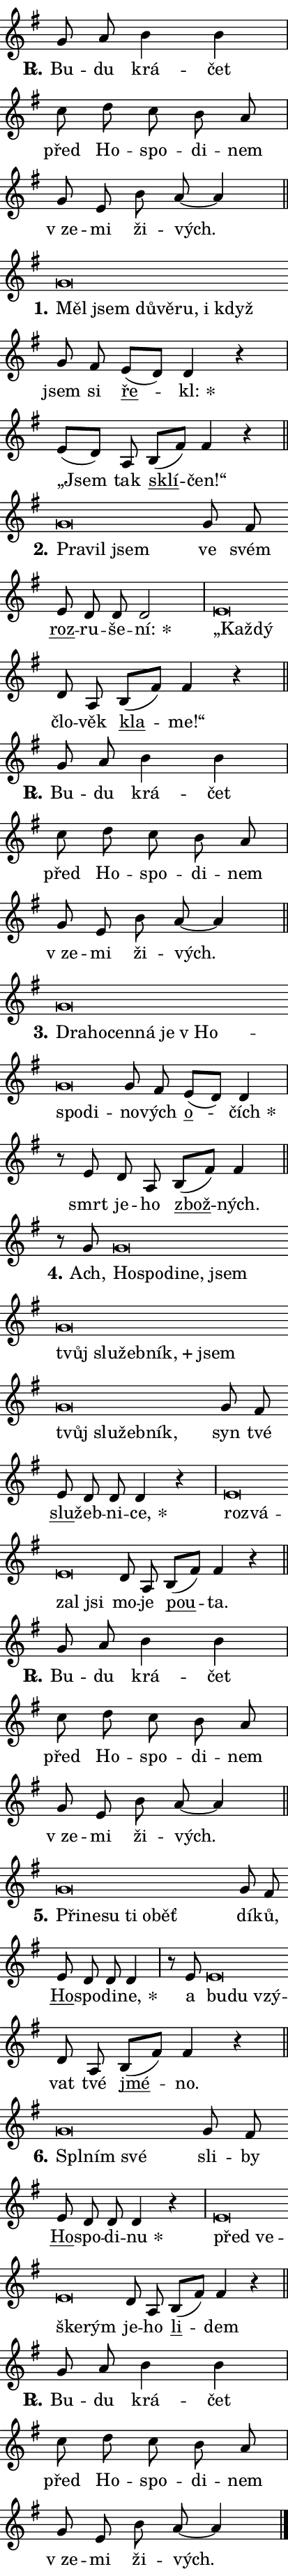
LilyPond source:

\version "2.22.1"
\header { tagline = "" }
\paper {
  indent = 0\cm
  top-margin = 0\cm
  right-margin = 0\cm
  bottom-margin = 0\cm
  left-margin = 0\cm
  paper-width = 7\cm
  page-breaking = #ly:one-page-breaking
  system-system-spacing.basic-distance = #11
  score-system-spacing.basic-distance = #11.3
  ragged-last = ##f
}


%% Author: Thomas Morley
%% https://lists.gnu.org/archive/html/lilypond-user/2020-05/msg00002.html
#(define (line-position grob)
"Returns position of @var[grob} in current system:
   @code{'start}, if at first time-step
   @code{'end}, if at last time-step
   @code{'middle} otherwise
"
  (let* ((col (ly:item-get-column grob))
         (ln (ly:grob-object col 'left-neighbor))
         (rn (ly:grob-object col 'right-neighbor))
         (col-to-check-left (if (ly:grob? ln) ln col))
         (col-to-check-right (if (ly:grob? rn) rn col))
         (break-dir-left
           (and
             (ly:grob-property col-to-check-left 'non-musical #f)
             (ly:item-break-dir col-to-check-left)))
         (break-dir-right
           (and
             (ly:grob-property col-to-check-right 'non-musical #f)
             (ly:item-break-dir col-to-check-right))))
        (cond ((eqv? 1 break-dir-left) 'start)
              ((eqv? -1 break-dir-right) 'end)
              (else 'middle))))

#(define (tranparent-at-line-position vctor)
  (lambda (grob)
  "Relying on @code{line-position} select the relevant enry from @var{vctor}.
Used to determine transparency,"
    (case (line-position grob)
      ((end) (not (vector-ref vctor 0)))
      ((middle) (not (vector-ref vctor 1)))
      ((start) (not (vector-ref vctor 2))))))

noteHeadBreakVisibility =
#(define-music-function (break-visibility)(vector?)
"Makes @code{NoteHead}s transparent relying on @var{break-visibility}"
#{
  \override NoteHead.transparent =
    #(tranparent-at-line-position break-visibility)
#})

#(define delete-ledgers-for-transparent-note-heads
  (lambda (grob)
    "Reads whether a @code{NoteHead} is transparent.
If so this @code{NoteHead} is removed from @code{'note-heads} from
@var{grob}, which is supposed to be @code{LedgerLineSpanner}.
As a result ledgers are not printed for this @code{NoteHead}"
    (let* ((nhds-array (ly:grob-object grob 'note-heads))
           (nhds-list
             (if (ly:grob-array? nhds-array)
                 (ly:grob-array->list nhds-array)
                 '()))
           ;; Relies on the transparent-property being done before
           ;; Staff.LedgerLineSpanner.after-line-breaking is executed.
           ;; This is fragile ...
           (to-keep
             (remove
               (lambda (nhd)
                 (ly:grob-property nhd 'transparent #f))
               nhds-list)))
      ;; TODO find a better method to iterate over grob-arrays, similiar
      ;; to filter/remove etc for lists
      ;; For now rebuilt from scratch
      (set! (ly:grob-object grob 'note-heads)  '())
      (for-each
        (lambda (nhd)
          (ly:pointer-group-interface::add-grob grob 'note-heads nhd))
        to-keep))))

hideNotes = {
  \noteHeadBreakVisibility #begin-of-line-visible
}
unHideNotes = {
  \noteHeadBreakVisibility #all-visible
}

% work-around for resetting accidentals
% https://lilypond.org/doc/v2.23/Documentation/notation/displaying-rhythms#unmetered-music
cadenzaMeasure = {
  \cadenzaOff
  \partial 1024 s1024
  \cadenzaOn
}

#(define-markup-command (accent layout props text) (markup?)
  "Underline accented syllable"
  (interpret-markup layout props
    #{\markup \override #'(offset . 4.3) \underline { #text }#}))

responsum = \markup \concat {
  "R" \hspace #-1.05 \path #0.1 #'((moveto 0 0.07) (lineto 0.9 0.8)) \hspace #0.05 "."
}

\layout {
    \context {
        \Staff
        \remove "Time_signature_engraver"
        \override LedgerLineSpanner.after-line-breaking = #delete-ledgers-for-transparent-note-heads
    }
    \context {
        \Voice {
            \override NoteHead.output-attributes = #'((class . "notehead"))
            \override Hairpin.height = #0.55
        }
    }
    \context {
        \Lyrics {
            \override StanzaNumber.output-attributes = #'((class . "stanzanumber"))
            \override LyricSpace.minimum-distance = #0.9
            \override LyricText.font-name = #"TeX Gyre Schola"
            \override LyricText.font-size = 1
            \override StanzaNumber.font-name = #"TeX Gyre Schola Bold"
            \override StanzaNumber.font-size = 1
        }
    }
}

% magnetic-lyrics.ily
%
%   written by
%     Jean Abou Samra <jean@abou-samra.fr>
%     Werner Lemberg <wl@gnu.org>
%
%   adapted by
%     Jiri Hon <jiri.hon@gmail.com>
%
% Version 2022-Apr-15

% https://www.mail-archive.com/lilypond-user@gnu.org/msg149350.html

#(define (Left_hyphen_pointer_engraver context)
   "Collect syllable-hyphen-syllable occurrences in lyrics and store
them in properties.  This engraver only looks to the left.  For
example, if the lyrics input is @code{foo -- bar}, it does the
following.

@itemize @bullet
@item
Set the @code{text} property of the @code{LyricHyphen} grob between
@q{foo} and @q{bar} to @code{foo}.

@item
Set the @code{left-hyphen} property of the @code{LyricText} grob with
text @q{foo} to the @code{LyricHyphen} grob between @q{foo} and
@q{bar}.
@end itemize

Use this auxiliary engraver in combination with the
@code{lyric-@/text::@/apply-@/magnetic-@/offset!} hook."
   (let ((hyphen #f)
         (text #f))
     (make-engraver
      (acknowledgers
       ((lyric-syllable-interface engraver grob source-engraver)
        (set! text grob)))
      (end-acknowledgers
       ((lyric-hyphen-interface engraver grob source-engraver)
        ;(when (not (grob::has-interface grob 'lyric-space-interface))
          (set! hyphen grob)));)
      ((stop-translation-timestep engraver)
       (when (and text hyphen)
         (ly:grob-set-object! text 'left-hyphen hyphen))
       (set! text #f)
       (set! hyphen #f)))))

#(define (lyric-text::apply-magnetic-offset! grob)
   "If the space between two syllables is less than the value in
property @code{LyricText@/.details@/.squash-threshold}, move the right
syllable to the left so that it gets concatenated with the left
syllable.

Use this function as a hook for
@code{LyricText@/.after-@/line-@/breaking} if the
@code{Left_@/hyphen_@/pointer_@/engraver} is active."
   (let ((hyphen (ly:grob-object grob 'left-hyphen #f)))
     (when hyphen
       (let ((left-text (ly:spanner-bound hyphen LEFT)))
         (when (grob::has-interface left-text 'lyric-syllable-interface)
           (let* ((common (ly:grob-common-refpoint grob left-text X))
                  (this-x-ext (ly:grob-extent grob common X))
                  (left-x-ext
                   (begin
                     ;; Trigger magnetism for left-text.
                     (ly:grob-property left-text 'after-line-breaking)
                     (ly:grob-extent left-text common X)))
                  ;; `delta` is the gap width between two syllables.
                  (delta (- (interval-start this-x-ext)
                            (interval-end left-x-ext)))
                  (details (ly:grob-property grob 'details))
                  (threshold (assoc-get 'squash-threshold details 0.2)))
             (when (< delta threshold)
               (let* (;; We have to manipulate the input text so that
                      ;; ligatures crossing syllable boundaries are not
                      ;; disabled.  For languages based on the Latin
                      ;; script this is essentially a beautification.
                      ;; However, for non-Western scripts it can be a
                      ;; necessity.
                      (lt (ly:grob-property left-text 'text))
                      (rt (ly:grob-property grob 'text))
                      (is-space (grob::has-interface hyphen 'lyric-space-interface))
                      (space (if is-space " " ""))
                      (space-markup (grob-interpret-markup grob " "))
                      (space-size (interval-length (ly:stencil-extent space-markup X)))
                      (extra-delta (if is-space space-size 0))
                      ;; Append new syllable.
                      (ltrt-space (if (and (string? lt) (string? rt))
                                (string-append lt space rt)
                                (make-concat-markup (list lt space rt))))
                      ;; Right-align `ltrt` to the right side.
                      (ltrt-space-markup (grob-interpret-markup
                               grob
                               (make-translate-markup
                                (cons (interval-length this-x-ext) 0)
                                (make-right-align-markup ltrt-space)))))
                 (begin
                   ;; Don't print `left-text`.
                   (ly:grob-set-property! left-text 'stencil #f)
                   ;; Set text and stencil (which holds all collected
                   ;; syllables so far) and shift it to the left.
                   (ly:grob-set-property! grob 'text ltrt-space)
                   (ly:grob-set-property! grob 'stencil ltrt-space-markup)
                   (ly:grob-translate-axis! grob (- (- delta extra-delta)) X))))))))))


#(define (lyric-hyphen::displace-bounds-first grob)
   ;; Make very sure this callback isn't triggered too early.
   (let ((left (ly:spanner-bound grob LEFT))
         (right (ly:spanner-bound grob RIGHT)))
     (ly:grob-property left 'after-line-breaking)
     (ly:grob-property right 'after-line-breaking)
     (ly:lyric-hyphen::print grob)))

squashThreshold = #0.4

\layout {
  \context {
    \Lyrics
    \consists #Left_hyphen_pointer_engraver
    \override LyricText.after-line-breaking =
      #lyric-text::apply-magnetic-offset!
    \override LyricHyphen.stencil = #lyric-hyphen::displace-bounds-first
    \override LyricText.details.squash-threshold = \squashThreshold
    \override LyricHyphen.minimum-distance = 0
    \override LyricHyphen.minimum-length = \squashThreshold
  }
}

squash = \override LyricText.details.squash-threshold = 9999
unSquash = \override LyricText.details.squash-threshold = \squashThreshold

left = \override LyricText.self-alignment-X = #LEFT
unLeft = \revert LyricText.self-alignment-X

starOffset = #(lambda (grob) 
                (let ((x_offset (ly:self-alignment-interface::aligned-on-x-parent grob)))
                  (if (= x_offset 0) 0 (+ x_offset 1.2))))

star = #(define-music-function (syllable)(string?)
"Append star separator at the end of a syllable"
#{
  \once \override LyricText.X-offset = #starOffset
  \lyricmode { \markup {
    #syllable
    \override #'((font-name . "TeX Gyre Schola Bold")) \hspace #0.2 \lower #0.65 \larger "*"
  } }
#})

starAccent = #(define-music-function (syllable)(string?)
"Append star separator at the end of a syllable and make accent"
#{
  \once \override LyricText.X-offset = #starOffset
  \lyricmode { \markup {
    \accent #syllable
    \override #'((font-name . "TeX Gyre Schola Bold")) \hspace #0.2 \lower #0.65 \larger "*"
  } }
#})

breath = #(define-music-function (syllable)(string?)
"Append breathing indicator at the end of a syllable"
#{
  \lyricmode { \markup { #syllable "+" } }
#})

optionalBreath = #(define-music-function (syllable)(string?)
"Append optional breathing indicator at the end of a syllable"
#{
  \lyricmode { \markup { #syllable "(+)" } }
#})


\score {
    <<
        \new Voice = "melody" { \cadenzaOn \key g \major \relative { g'8 a b4 b \cadenzaMeasure \bar "|" c8 d c b a \cadenzaMeasure \bar "|" g e b' a~ a4 \cadenzaMeasure \bar "||" \break } }
        \new Lyrics \lyricsto "melody" { \lyricmode { \set stanza = \responsum
Bu -- du krá -- čet před Ho -- spo -- di -- nem "v ze" -- mi ži -- vých. } }
    >>
    \layout {}
}

\score {
    <<
        \new Voice = "melody" { \cadenzaOn \key g \major \relative { g'\breve*1/16 \hideNotes \breve*1/16 \bar "" \breve*1/16 \bar "" \breve*1/16 \bar "" \breve*1/16 \bar "" \breve*1/16 \breve*1/16 \bar "" \unHideNotes g8 fis \bar "" e[( d)] d4 r \cadenzaMeasure \bar "|" e8[( d8)] a \bar "" b[( fis')] fis4 r \cadenzaMeasure \bar "||" \break } }
        \new Lyrics \lyricsto "melody" { \lyricmode { \set stanza = "1."
\left Měl \squash jsem dů -- vě -- ru, i když \unLeft \unSquash jsem si \markup \accent ře -- \star kl: „Jsem tak \markup \accent sklí -- čen!“ } }
    >>
    \layout {}
}

\score {
    <<
        \new Voice = "melody" { \cadenzaOn \key g \major \relative { g'\breve*1/16 \hideNotes \breve*1/16 \breve*1/16 \bar "" \unHideNotes g8 fis \bar "" e d d d2 \cadenzaMeasure \bar "|" e\breve*1/16 \hideNotes \breve*1/16 \bar "" \unHideNotes d8 a \bar "" b[( fis')] fis4 r \cadenzaMeasure \bar "||" \break } }
        \new Lyrics \lyricsto "melody" { \lyricmode { \set stanza = "2."
\left Pra -- \squash vil jsem \unLeft \unSquash ve svém \markup \accent roz -- ru -- še -- \star ní: \left „Kaž -- \squash dý \unLeft \unSquash člo -- věk \markup \accent kla -- me!“ } }
    >>
    \layout {}
}

\score {
    <<
        \new Voice = "melody" { \cadenzaOn \key g \major \relative { g'8 a b4 b \cadenzaMeasure \bar "|" c8 d c b a \cadenzaMeasure \bar "|" g e b' a~ a4 \cadenzaMeasure \bar "||" \break } }
        \new Lyrics \lyricsto "melody" { \lyricmode { \set stanza = \responsum
Bu -- du krá -- čet před Ho -- spo -- di -- nem "v ze" -- mi ži -- vých. } }
    >>
    \layout {}
}

\score {
    <<
        \new Voice = "melody" { \cadenzaOn \key g \major \relative { g'\breve*1/16 \hideNotes \breve*1/16 \bar "" \breve*1/16 \bar "" \breve*1/16 \bar "" \breve*1/16 \bar "" \breve*1/16 \bar "" \breve*1/16 \breve*1/16 \bar "" \unHideNotes g8 fis \bar "" e[( d)] d4 \cadenzaMeasure \bar "|" r8 e8 d8 a \bar "" b[( fis')] fis4 \cadenzaMeasure \bar "||" \break } }
        \new Lyrics \lyricsto "melody" { \lyricmode { \set stanza = "3."
\left Dra -- \squash ho -- cen -- ná je "v Ho" -- spo -- di -- \unLeft \unSquash no -- vých \markup \accent o -- \star čích smrt je -- ho \markup \accent zbož -- ných. } }
    >>
    \layout {}
}

\score {
    <<
        \new Voice = "melody" { \cadenzaOn \key g \major \relative { r8 g'8 g\breve*1/16 \hideNotes \breve*1/16 \bar "" \breve*1/16 \bar "" \breve*1/16 \bar "" \breve*1/16 \bar "" \breve*1/16 \bar "" \breve*1/16 \bar "" \breve*1/16 \bar "" \breve*1/16 \bar "" \breve*1/16 \bar "" \breve*1/16 \bar "" \breve*1/16 \bar "" \breve*1/16 \breve*1/16 \bar "" \unHideNotes g8 fis \bar "" e d d d4 r \cadenzaMeasure \bar "|" e\breve*1/16 \hideNotes \breve*1/16 \bar "" \breve*1/16 \breve*1/16 \bar "" \unHideNotes d8 a \bar "" b[( fis')] fis4 r \cadenzaMeasure \bar "||" \break } }
        \new Lyrics \lyricsto "melody" { \lyricmode { \set stanza = "4."
Ach, \left Ho -- \squash spo -- di -- ne, jsem tvůj slu -- žeb -- \breath "ník," jsem tvůj slu -- žeb -- ník, \unLeft \unSquash syn tvé \markup \accent slu -- žeb -- ni -- \star ce, \left roz -- \squash vá -- zal jsi \unLeft \unSquash mo -- je \markup \accent pou -- ta. } }
    >>
    \layout {}
}

\score {
    <<
        \new Voice = "melody" { \cadenzaOn \key g \major \relative { g'8 a b4 b \cadenzaMeasure \bar "|" c8 d c b a \cadenzaMeasure \bar "|" g e b' a~ a4 \cadenzaMeasure \bar "||" \break } }
        \new Lyrics \lyricsto "melody" { \lyricmode { \set stanza = \responsum
Bu -- du krá -- čet před Ho -- spo -- di -- nem "v ze" -- mi ži -- vých. } }
    >>
    \layout {}
}

\score {
    <<
        \new Voice = "melody" { \cadenzaOn \key g \major \relative { g'\breve*1/16 \hideNotes \breve*1/16 \bar "" \breve*1/16 \bar "" \breve*1/16 \bar "" \breve*1/16 \breve*1/16 \bar "" \unHideNotes g8 fis \bar "" e d d d4 \cadenzaMeasure \bar "|" r8 e8 e\breve*1/16 \hideNotes \breve*1/16 \breve*1/16 \bar "" \unHideNotes d8 a \bar "" b[( fis')] fis4 r \cadenzaMeasure \bar "||" \break } }
        \new Lyrics \lyricsto "melody" { \lyricmode { \set stanza = "5."
\left Při -- \squash ne -- su ti o -- běť \unLeft \unSquash dí -- ků, \markup \accent Ho -- spo -- di -- \star ne, a \left bu -- \squash du vzý -- \unLeft \unSquash vat tvé \markup \accent jmé -- no. } }
    >>
    \layout {}
}

\score {
    <<
        \new Voice = "melody" { \cadenzaOn \key g \major \relative { g'\breve*1/16 \hideNotes \breve*1/16 \breve*1/16 \bar "" \unHideNotes g8 fis \bar "" e d d d4 r \cadenzaMeasure \bar "|" e\breve*1/16 \hideNotes \breve*1/16 \bar "" \breve*1/16 \breve*1/16 \bar "" \unHideNotes d8 a \bar "" b[( fis')] fis4 r \cadenzaMeasure \bar "||" \break } }
        \new Lyrics \lyricsto "melody" { \lyricmode { \set stanza = "6."
\left Spl -- \squash ním své \unLeft \unSquash sli -- by \markup \accent Ho -- spo -- di -- \star nu \left před \squash ve -- ške -- rým \unLeft \unSquash je -- ho \markup \accent li -- dem } }
    >>
    \layout {}
}

\score {
    <<
        \new Voice = "melody" { \cadenzaOn \key g \major \relative { g'8 a b4 b \cadenzaMeasure \bar "|" c8 d c b a \cadenzaMeasure \bar "|" g e b' a~ a4 \cadenzaMeasure \bar "||" \break } \bar "|." }
        \new Lyrics \lyricsto "melody" { \lyricmode { \set stanza = \responsum
Bu -- du krá -- čet před Ho -- spo -- di -- nem "v ze" -- mi ži -- vých. } }
    >>
    \layout {}
}
